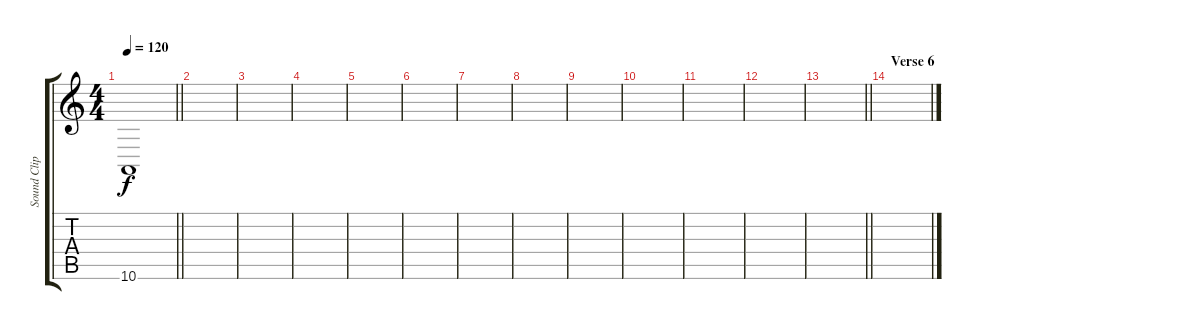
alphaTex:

\track ("Sound Clips (sample)" "Sound Clip") {instrument helicopter}
\staff {score tabs}
\tuning (B3 Gb3 D3 A2 E2 B1) {hide}
\ts (4 4)
\tempo 120
\clef g2
\barLineRight lightlight
\ks c
10.6{t}.1{dy f} |
\section ("" "")
|
|
|
|
|
|
|
|
|
|
|
\barLineRight lightlight
|
\section ("" "Verse 6")
